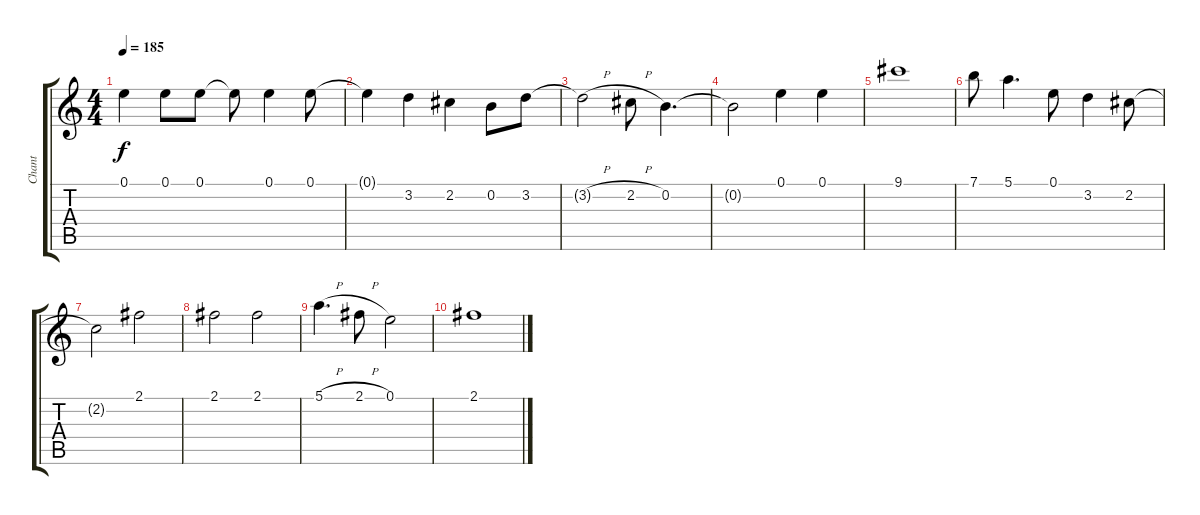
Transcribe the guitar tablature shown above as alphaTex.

\track ("Chant" "Chant") {instrument overdrivenguitar}
\staff {score tabs}
\tuning (E4 B3 G3 D3 A2 E2) {hide}
\ts (4 4)
\tempo 185
\clef g2
\ks c
0.1.4{dy f} 0.1.8 0.1.8 0.1{t}.8 0.1.4 0.1.8 |
0.1{t}.4 3.2.4 2.2.4 0.2.8 3.2.8 |
3.2{h t}.2 2.2{h}.8 0.2.4{d} |
0.2{t}.2 0.1.4 0.1.4 |
9.1.1 |
7.1.8 5.1.4{d} 0.1.8 3.2.4 2.2.8 |
2.2{t}.2 2.1.2 |
2.1.2 2.1.2 |
5.1{h}.4{d} 2.1{h}.8 0.1.2 |
2.1.1
